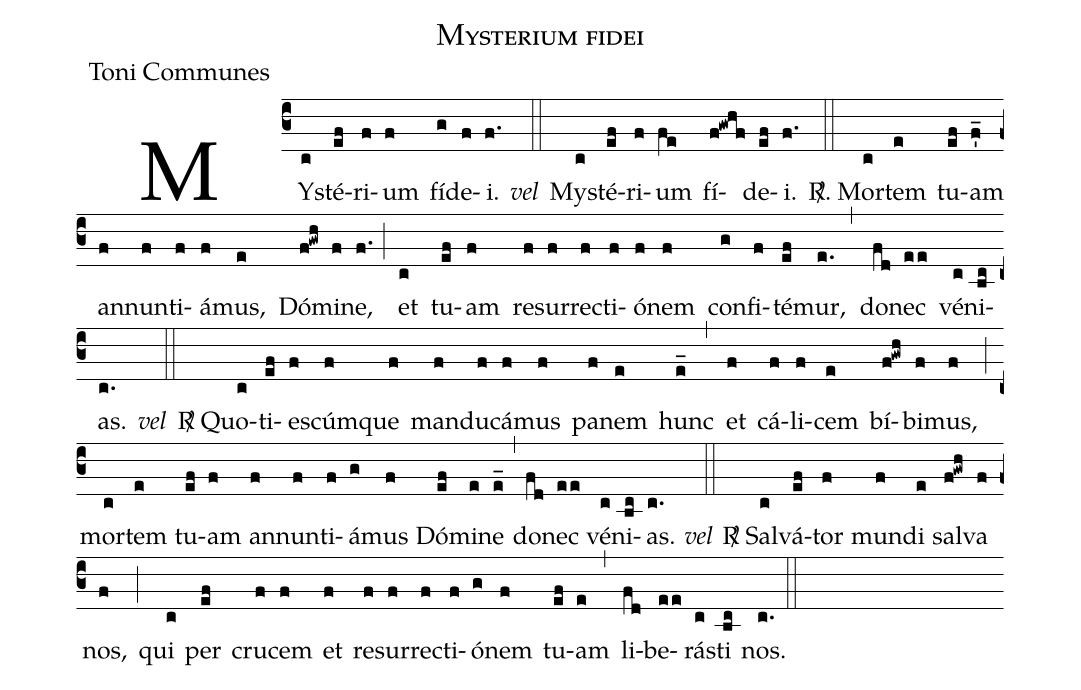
name:Mysterium fidei;
office-part:Toni Communes;
%%
(c3) MY(c)sté(ef)ri(f)um(f) fí(g)de(f)i.(f.) <i>vel</i>(::) My(c)sté(ef)ri(f)um(fe) fí(f!gwhf)de(ef)i.(f.) (::) <sp>R/</sp>. Mor(c)tem(e) tu(ef)am(f'_) an(f)nun(f)ti(f)á(f)mus,(e) Dó(f!gwh)mi(f)ne,(f.) (;) et(c) tu(ef)am(f) re(f)sur(f)re(f)cti(f)ó(f)nem(f) con(g)fi(f)té(ef)mur,(e.) (,) do(fd)nec(ee) vé(c)ni(bc)as.(c.) <i>vel</i>(::) <sp>R/</sp> Quo(c)ti(ef)es(f)cúm(f)que(f) man(f)du(f)cá(f)mus(f) pa(f)nem(e) hunc(e_)(,) et(f) cá(f)li(f)cem(e) bí(f!gwh)bi(f)mus,(f) (;) mor(c)tem(e) tu(ef)am(f) an(f)nun(f)ti(f)á(g)mus(f) Dó(ef)mi(e)ne(e_) (,) do(fd)nec(ee) vé(c)ni(bc)as.(c.)
<i>vel</i>(::) <sp>R/</sp> Sal(c)vá(ef)tor(f) mun(f)di(e) sal(f!gwh)va(f) nos,(f) (;) qui(c) per(ef) cru(f)cem(f) et(f) re(f)sur(f)rec(f)ti(f)ó(g)nem(f) tu(ef)am(e) (,) li(fd)be(ee)rá(c)sti(bc) nos.(c.) (::)
